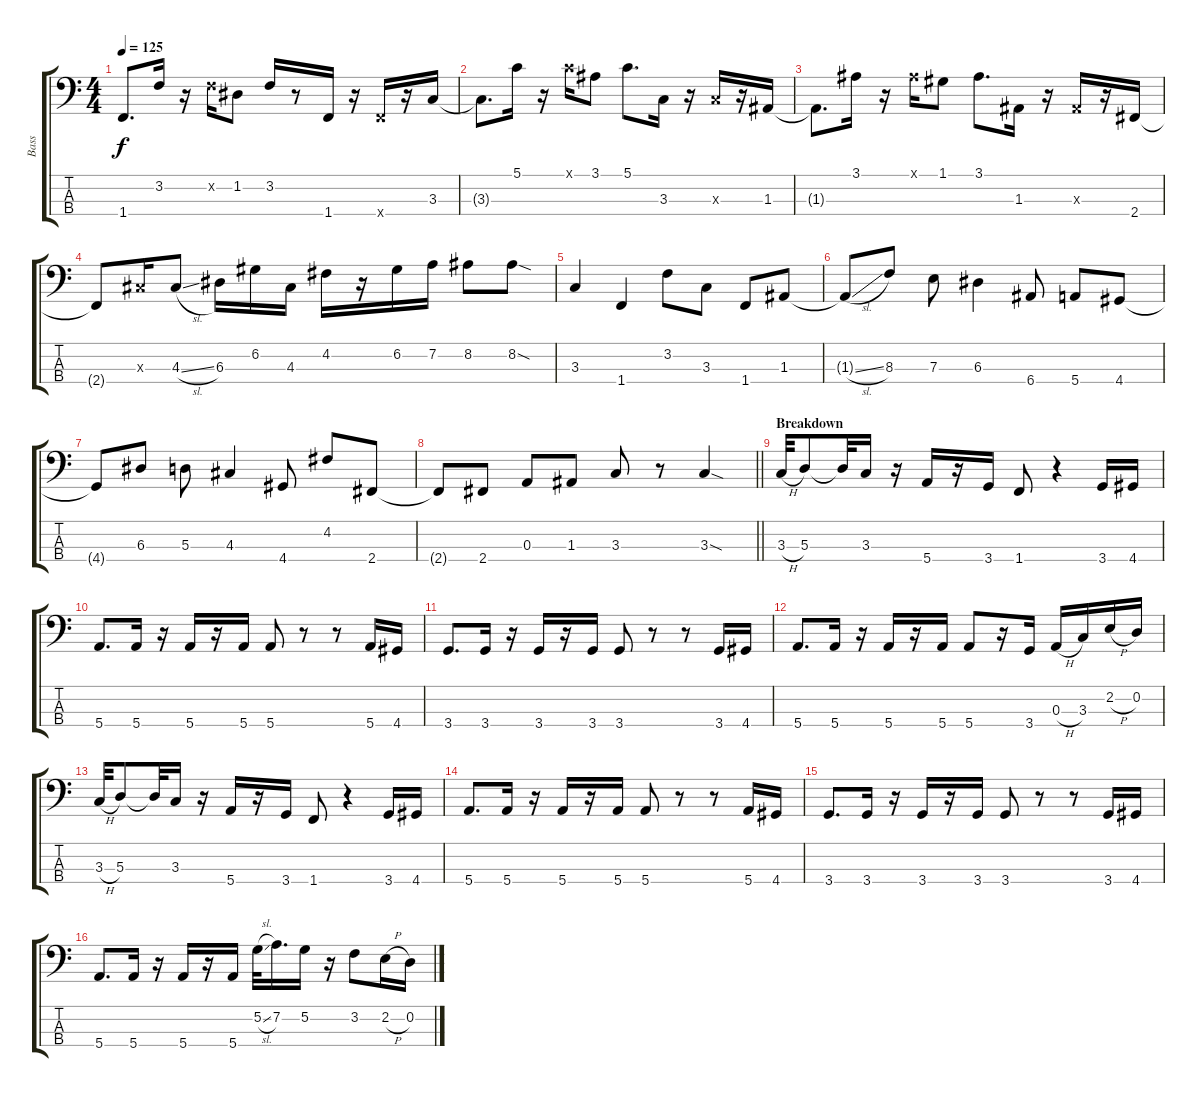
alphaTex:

\track ("Bass" "Bass") {instrument electricbasspick}
\staff {score tabs}
\tuning (G2 D2 A1 E1) {hide}
\ts (4 4)
\tempo 125
\clef f4
\ks c
1.4.8{d dy f} 3.2.16 r.16 3.2{x}.16 1.2.8 3.2.16 r.8 1.4.16 r.16 1.4{x}.16 r.16 3.3.16 |
3.3{t}.8{d} 5.1.16 r.16 5.1{x}.16 3.1.8 5.1.8{d} 3.3.16 r.16 3.3{x}.16 r.16 1.3.16 |
1.3{t}.8{d} 3.1.16 r.16 3.1{x}.16 1.1.8 3.1.8{d} 1.3.16 r.16 1.3{x}.16 r.16 2.4.16 |
2.4{t}.8 4.3{x}.16 4.3{sl}.8 6.3.16 6.2.16 4.3.16 4.2.16 r.16 6.2.16 7.2.16 8.2.8 8.2{sod}.8 |
3.3.4 1.4.4 3.2.8 3.3.8 1.4.8 1.3.8 |
1.3{sl t}.8 8.3.8 7.3.8 6.3.4 6.4.8 5.4.8 4.4.8 |
4.4{t}.8 6.3.8 5.3.8 4.3.4 4.4.8 4.2.8 2.4.8 |
\barLineRight lightlight
2.4{t}.8 2.4.8 0.3.8 1.3.8 3.3.8 r.8 3.3{sod}.4 |
\section ("" "Breakdown")
3.3{h}.32 5.3.8 5.3{t}.32 3.3.16 r.16 5.4.16 r.16 3.4.16 1.4.8 r.4 3.4.16 4.4.16 |
5.4.8{d} 5.4.16 r.16 5.4.16 r.16 5.4.16 5.4.8 r.8 r.8 5.4.16 4.4.16 |
3.4.8{d} 3.4.16 r.16 3.4.16 r.16 3.4.16 3.4.8 r.8 r.8 3.4.16 4.4.16 |
5.4.8{d} 5.4.16 r.16 5.4.16 r.16 5.4.16 5.4.8 r.16 3.4.16 0.3{h}.16 3.3.16 2.2{h}.16 0.2.16 |
3.3{h}.32 5.3.8 5.3{t}.32 3.3.16 r.16 5.4.16 r.16 3.4.16 1.4.8 r.4 3.4.16 4.4.16 |
5.4.8{d} 5.4.16 r.16 5.4.16 r.16 5.4.16 5.4.8 r.8 r.8 5.4.16 4.4.16 |
3.4.8{d} 3.4.16 r.16 3.4.16 r.16 3.4.16 3.4.8 r.8 r.8 3.4.16 4.4.16 |
5.4.8{d} 5.4.16 r.16 5.4.16 r.16 5.4.16 5.2{sl}.32 7.2.16{d} 5.2.16 r.16 3.2.8 2.2{h}.16 0.2.16
